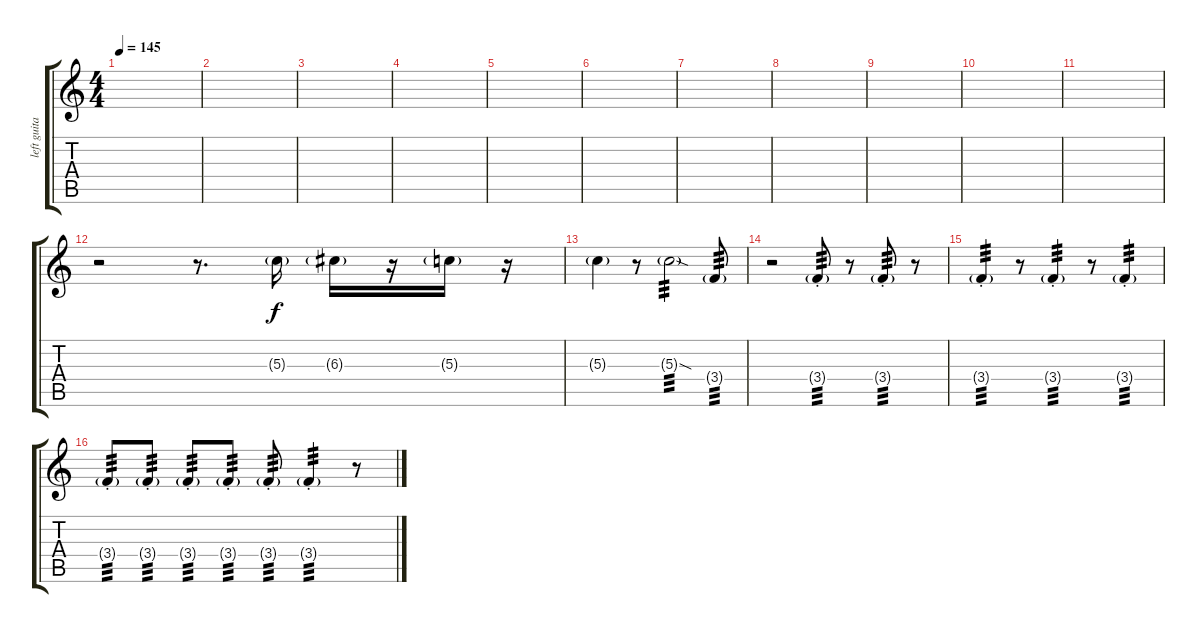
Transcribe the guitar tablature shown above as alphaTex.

\track ("left guitars" "left guita") {instrument overdrivenguitar}
\staff {score tabs}
\tuning (E4 B3 G3 D3 A2 E2) {hide}
\ts (4 4)
\tempo 145
\clef g2
\ks c
|
|
|
|
|
|
|
|
|
|
|
r.2 r.8{d} 5.3{g}.16 6.3{g}.16 r.16 5.3{g}.16 r.16 |
5.3{g}.4 r.8 5.3{sod g}.2{tp 3} 3.4{g}.8{tp 3} |
r.2 3.4{g st}.8{tp 3} r.8 3.4{g st}.8{tp 3} r.8 |
3.4{g st}.4{tp 3} r.8 3.4{g st}.4{tp 3} r.8 3.4{g st}.4{tp 3} |
3.4{g st}.8{tp 3} 3.4{g st}.8{tp 3} 3.4{g st}.8{tp 3} 3.4{g st}.8{tp 3} 3.4{g st}.8{tp 3} 3.4{g st}.4{tp 3} r.8
